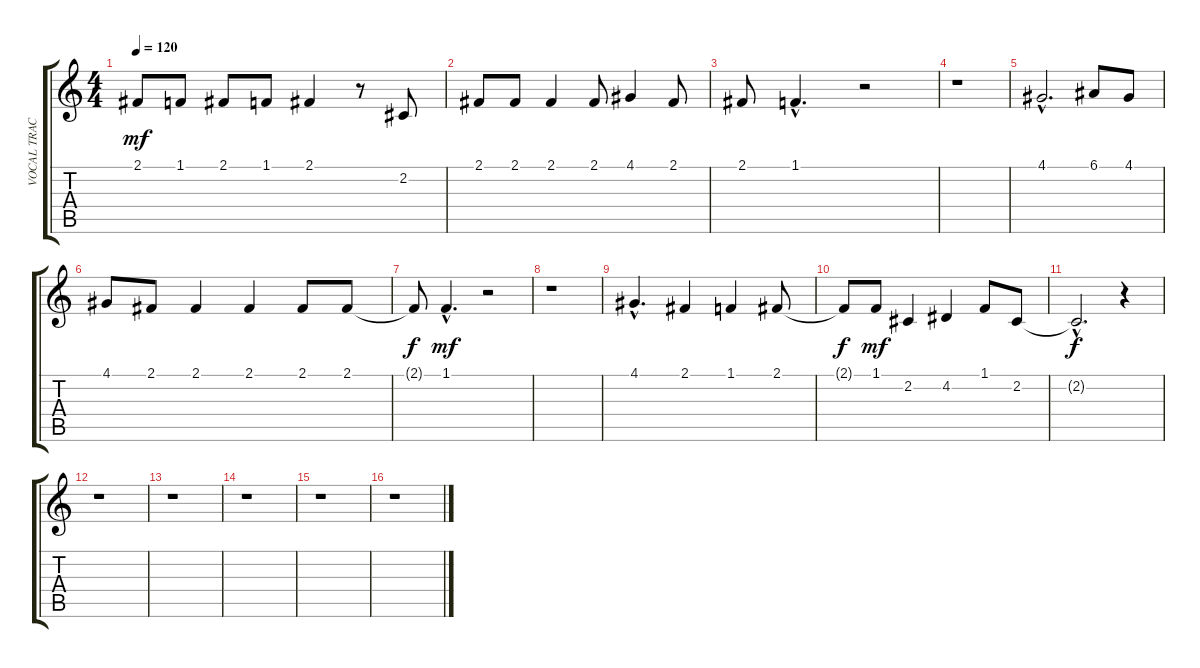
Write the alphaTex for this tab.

\track ("VOCAL TRACK         " "VOCAL TRAC") {instrument lead1square}
\staff {score tabs}
\tuning (E4 B3 G3 D3 A2 E2) {hide}
\ts (4 4)
\tempo 120
\clef g2
\ks c
2.1.8{dy mf} 1.1.8 2.1.8 1.1.8 2.1.4 r.8 2.2.8 |
2.1.8 2.1.8 2.1.4 2.1.8 4.1.4 2.1.8 |
2.1.8 1.1{hac}.4{d} r.2 |
r.1 |
4.1{hac}.2{d} 6.1.8 4.1.8 |
4.1.8 2.1.8 2.1.4 2.1.4 2.1.8 2.1.8 |
2.1{t}.8{dy f} 1.1{hac}.4{d dy mf} r.2 |
r.1 |
4.1{hac}.4{d} 2.1.4 1.1.4 2.1.8 |
2.1{t}.8{dy f} 1.1.8{dy mf} 2.2.4 4.2.4 1.1.8 2.2.8 |
2.2{hac t}.2{d dy f} r.4 |
r.1 |
r.1 |
r.1 |
r.1 |
r.1
